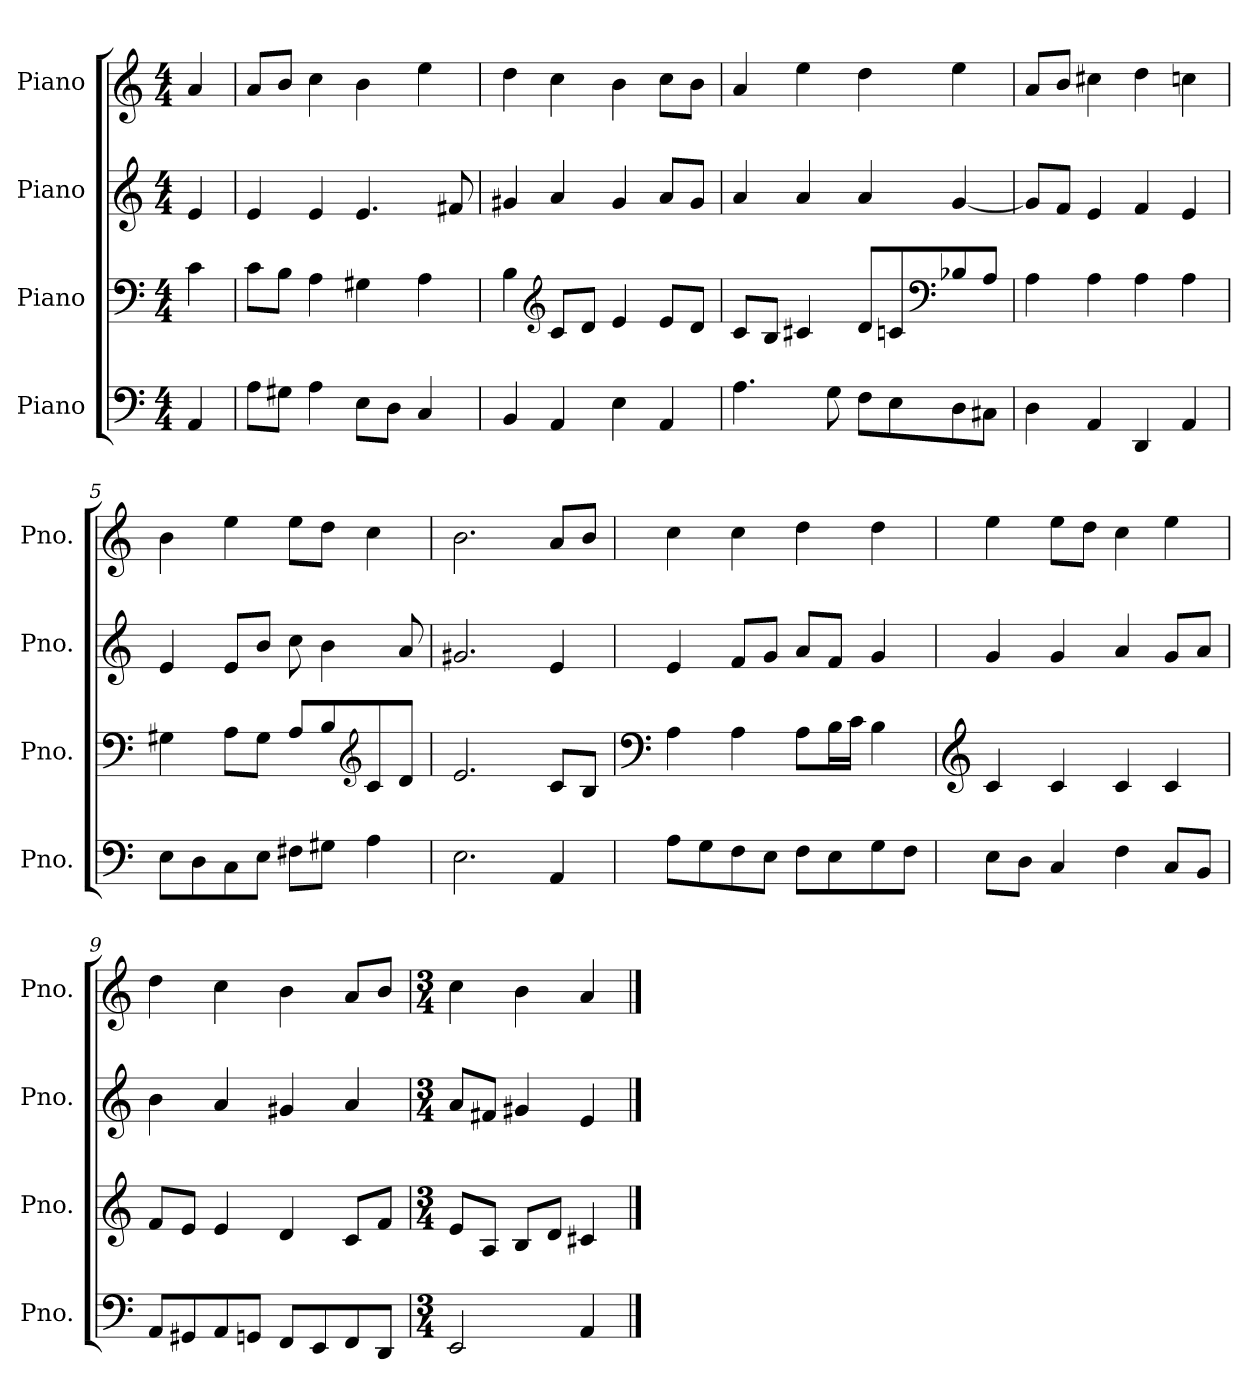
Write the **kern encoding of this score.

**kern	**kern	**kern	**kern
*part4	*part3	*part2	*part1
*staff4	*staff3	*staff2	*staff1
*I"Piano	*I"Piano	*I"Piano	*I"Piano
*I'Pno.	*I'Pno.	*I'Pno.	*I'Pno.
*clefF4	*clefF4	*clefG2	*clefG2
*k[]	*k[]	*k[]	*k[]
*M4/4	*M4/4	*M4/4	*M4/4
*MM120	*MM120	*MM120	*MM120
=	=	=	=
4AA/	4c\	4e/	4a/
=1	=1	=1	=1
8A\L	8c\L	4e/	8a/L
8G#X\J	8B\J	.	8b/J
4A\	4A\	4e/	4cc\
8E\L	4G#X\	4.e/	4b\
8D\J	.	.	.
4C/	4A\	.	4ee\
.	.	8f#X/	.
=2	=2	=2	=2
4BB/	4B\	4g#X/	4dd\
*	*clefG2	*	*
4AA/	8c/L	4a/	4cc\
.	8d/J	.	.
4E\	4e/	4g#/	4b\
4AA/	8e/L	8a/L	8cc\L
.	8d/J	8g#/J	8b\J
=3	=3	=3	=3
4.A\	8c/L	4a/	4a/
.	8B/J	.	.
.	4c#X/	4a/	4ee\
8G\	.	.	.
8F\L	8d/L	4a/	4dd\
8E\	8cn/	.	.
*	*clefF4	*	*
8D\	8B-X/	[4g/	4ee\
8C#X\J	8A/J	.	.
=4	=4	=4	=4
4D\	4A\	8g/L]	8a/L
.	.	8f/J	8b/J
4AA/	4A\	4e/	4cc#X\
4DD/	4A\	4f/	4dd\
4AA/	4A\	4e/	4ccn\
!!LO:LB:g=z
=5	=5	=5	=5
8E\L	4G#X\	4e/	4b\
8D\	.	.	.
8C\	8A\L	8e/L	4ee\
8E\J	8G#\J	8b/J	.
8F#X\L	8A/L	8cc\	8ee\L
8G#X\J	8B/	4b\	8dd\J
*	*clefG2	*	*
4A\	8c/	.	4cc\
.	8d/J	8a/	.
=6	=6	=6	=6
2.E\	2.e/	2.g#X/	2.b\
4AA/	8c/L	4e/	8a/L
.	8B/J	.	8b/J
=7	=7	=7	=7
*	*clefF4	*	*
8A\L	4A\	4e/	4cc\
8G\	.	.	.
8F\	4A\	8f/L	4cc\
8E\J	.	8g/J	.
8F\L	8A\L	8a/L	4dd\
8E\	16B\L	8f/J	.
.	16c\JJ	.	.
8G\	4B\	4g/	4dd\
8F\J	.	.	.
=8	=8	=8	=8
*	*clefG2	*	*
8E\L	4c/	4g/	4ee\
8D\J	.	.	.
4C/	4c/	4g/	8ee\L
.	.	.	8dd\J
4F\	4c/	4a/	4cc\
8C/L	4c/	8g/L	4ee\
8BB/J	.	8a/J	.
!!LO:LB:g=z
=9	=9	=9	=9
8AA/L	8f/L	4b\	4dd\
8GG#X/	8e/J	.	.
8AA/	4e/	4a/	4cc\
8GGn/J	.	.	.
8FF/L	4d/	4g#X/	4b\
8EE/	.	.	.
8FF/	8c/L	4a/	8a/L
8DD/J	8f/J	.	8b/J
=10	=10	=10	=10
*M3/4	*M3/4	*M3/4	*M3/4
2EE/	8e/L	8a/L	4cc\
.	8A/J	8f#X/J	.
.	8B/L	4g#X/	4b\
.	8d/J	.	.
4AA/	4c#X/	4e/	4a/
==	==	==	==
*-	*-	*-	*-
